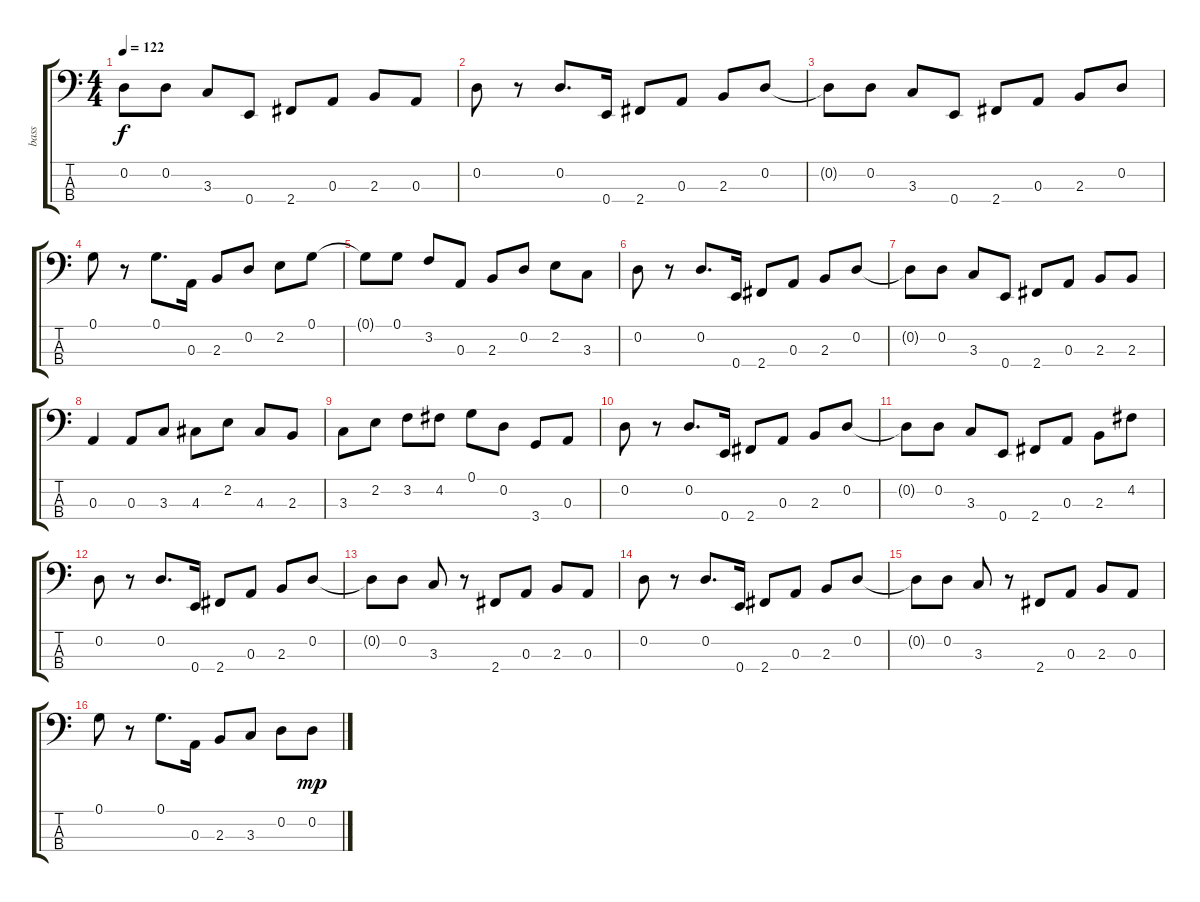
\track ("bass" "bass") {instrument electricbassfinger}
\staff {score tabs}
\tuning (G2 D2 A1 E1) {hide}
\ts (4 4)
\tempo 122
\clef f4
\ks c
0.2{t}.8{dy f} 0.2.8 3.3.8 0.4.8 2.4.8 0.3.8 2.3.8 0.3.8 |
0.2.8 r.8 0.2.8{d} 0.4.16 2.4.8 0.3.8 2.3.8 0.2.8 |
0.2{t}.8 0.2.8 3.3.8 0.4.8 2.4.8 0.3.8 2.3.8 0.2.8 |
0.1.8 r.8 0.1.8{d} 0.3.16 2.3.8 0.2.8 2.2.8 0.1.8 |
0.1{t}.8 0.1.8 3.2.8 0.3.8 2.3.8 0.2.8 2.2.8 3.3.8 |
0.2.8 r.8 0.2.8{d} 0.4.16 2.4.8 0.3.8 2.3.8 0.2.8 |
0.2{t}.8 0.2.8 3.3.8 0.4.8 2.4.8 0.3.8 2.3.8 2.3.8 |
0.3.4 0.3.8 3.3.8 4.3.8 2.2.8 4.3.8 2.3.8 |
3.3.8 2.2.8 3.2.8 4.2.8 0.1.8 0.2.8 3.4.8 0.3.8 |
0.2.8 r.8 0.2.8{d} 0.4.16 2.4.8 0.3.8 2.3.8 0.2.8 |
0.2{t}.8 0.2.8 3.3.8 0.4.8 2.4.8 0.3.8 2.3.8 4.2.8 |
0.2.8 r.8 0.2.8{d} 0.4.16 2.4.8 0.3.8 2.3.8 0.2.8 |
0.2{t}.8 0.2.8 3.3.8 r.8 2.4.8 0.3.8 2.3.8 0.3.8 |
0.2.8 r.8 0.2.8{d} 0.4.16 2.4.8 0.3.8 2.3.8 0.2.8 |
0.2{t}.8 0.2.8 3.3.8 r.8 2.4.8 0.3.8 2.3.8 0.3.8 |
0.1.8 r.8 0.1.8{d} 0.3.16 2.3.8 3.3.8 0.2.8 0.2.8{dy mp}
